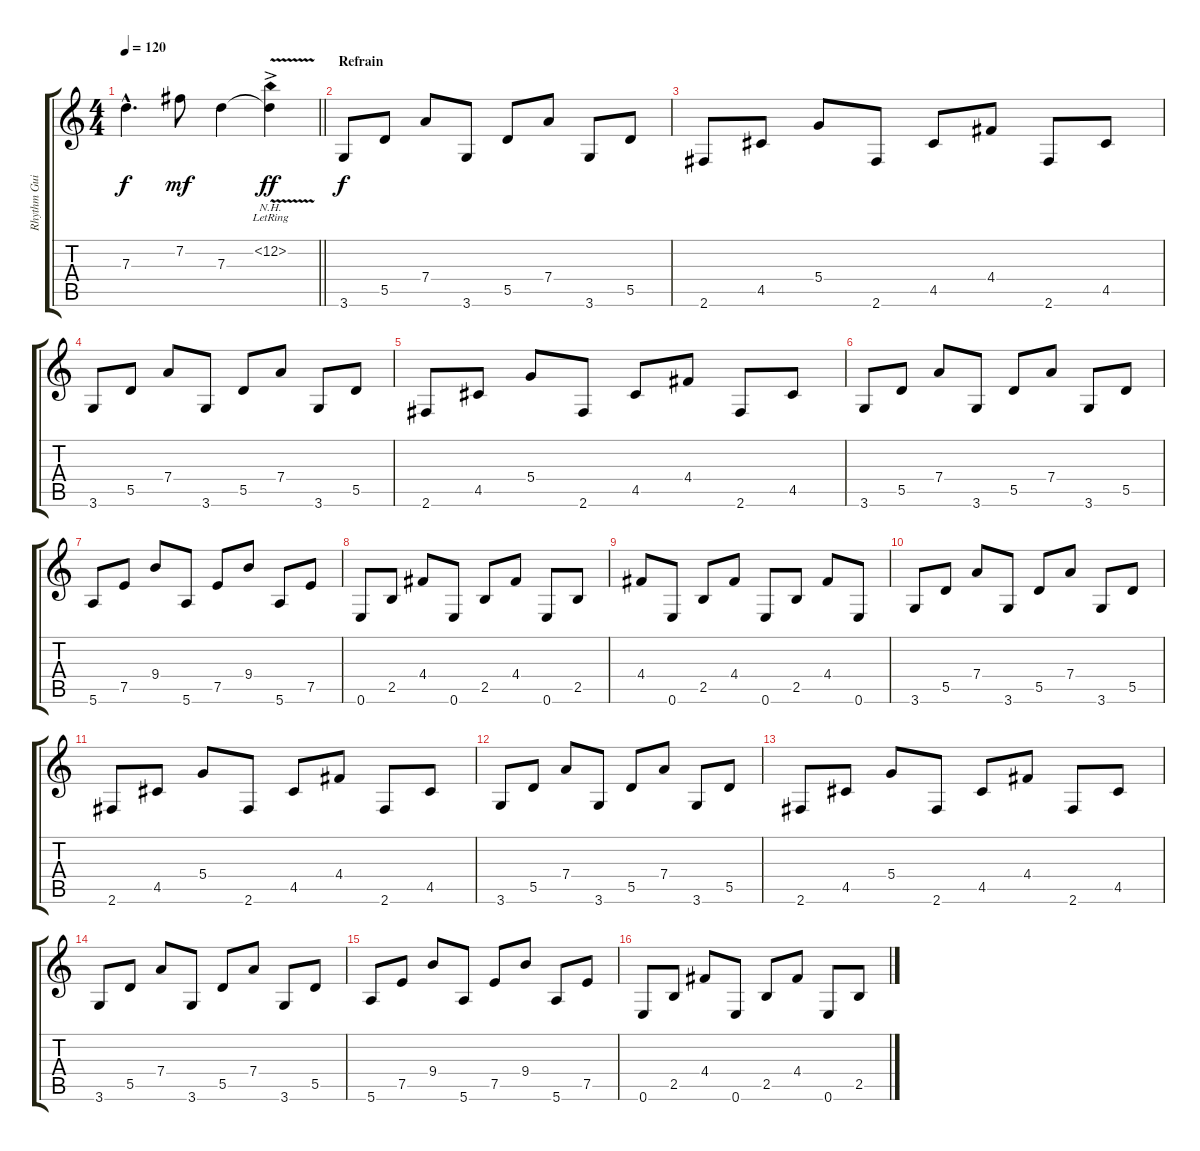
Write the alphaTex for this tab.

\track ("Rhythm Guitar" "Rhythm Gui") {instrument electricguitarclean}
\staff {score tabs}
\tuning (E4 B3 G3 D3 A2 E2) {hide}
\ts (4 4)
\tempo 120
\clef g2
\barLineRight lightlight
\ks c
7.3{hac t}.4{d dy f} 7.2.8{dy mf} 7.3.4 (12.2{nh v ac lr} 7.3{t}).4{dy ff} |
\section ("" "Refrain")
3.6.8{dy f} 5.5.8 7.4.8 3.6.8 5.5.8 7.4.8 3.6.8 5.5.8 |
2.6.8 4.5.8 5.4.8 2.6.8 4.5.8 4.4.8 2.6.8 4.5.8 |
3.6.8 5.5.8 7.4.8 3.6.8 5.5.8 7.4.8 3.6.8 5.5.8 |
2.6.8 4.5.8 5.4.8 2.6.8 4.5.8 4.4.8 2.6.8 4.5.8 |
3.6.8 5.5.8 7.4.8 3.6.8 5.5.8 7.4.8 3.6.8 5.5.8 |
5.6.8 7.5.8 9.4.8 5.6.8 7.5.8 9.4.8 5.6.8 7.5.8 |
0.6.8 2.5.8 4.4.8 0.6.8 2.5.8 4.4.8 0.6.8 2.5.8 |
4.4.8 0.6.8 2.5.8 4.4.8 0.6.8 2.5.8 4.4.8 0.6.8 |
3.6.8 5.5.8 7.4.8 3.6.8 5.5.8 7.4.8 3.6.8 5.5.8 |
2.6.8 4.5.8 5.4.8 2.6.8 4.5.8 4.4.8 2.6.8 4.5.8 |
3.6.8 5.5.8 7.4.8 3.6.8 5.5.8 7.4.8 3.6.8 5.5.8 |
2.6.8 4.5.8 5.4.8 2.6.8 4.5.8 4.4.8 2.6.8 4.5.8 |
3.6.8 5.5.8 7.4.8 3.6.8 5.5.8 7.4.8 3.6.8 5.5.8 |
5.6.8 7.5.8 9.4.8 5.6.8 7.5.8 9.4.8 5.6.8 7.5.8 |
0.6.8 2.5.8 4.4.8 0.6.8 2.5.8 4.4.8 0.6.8 2.5.8
